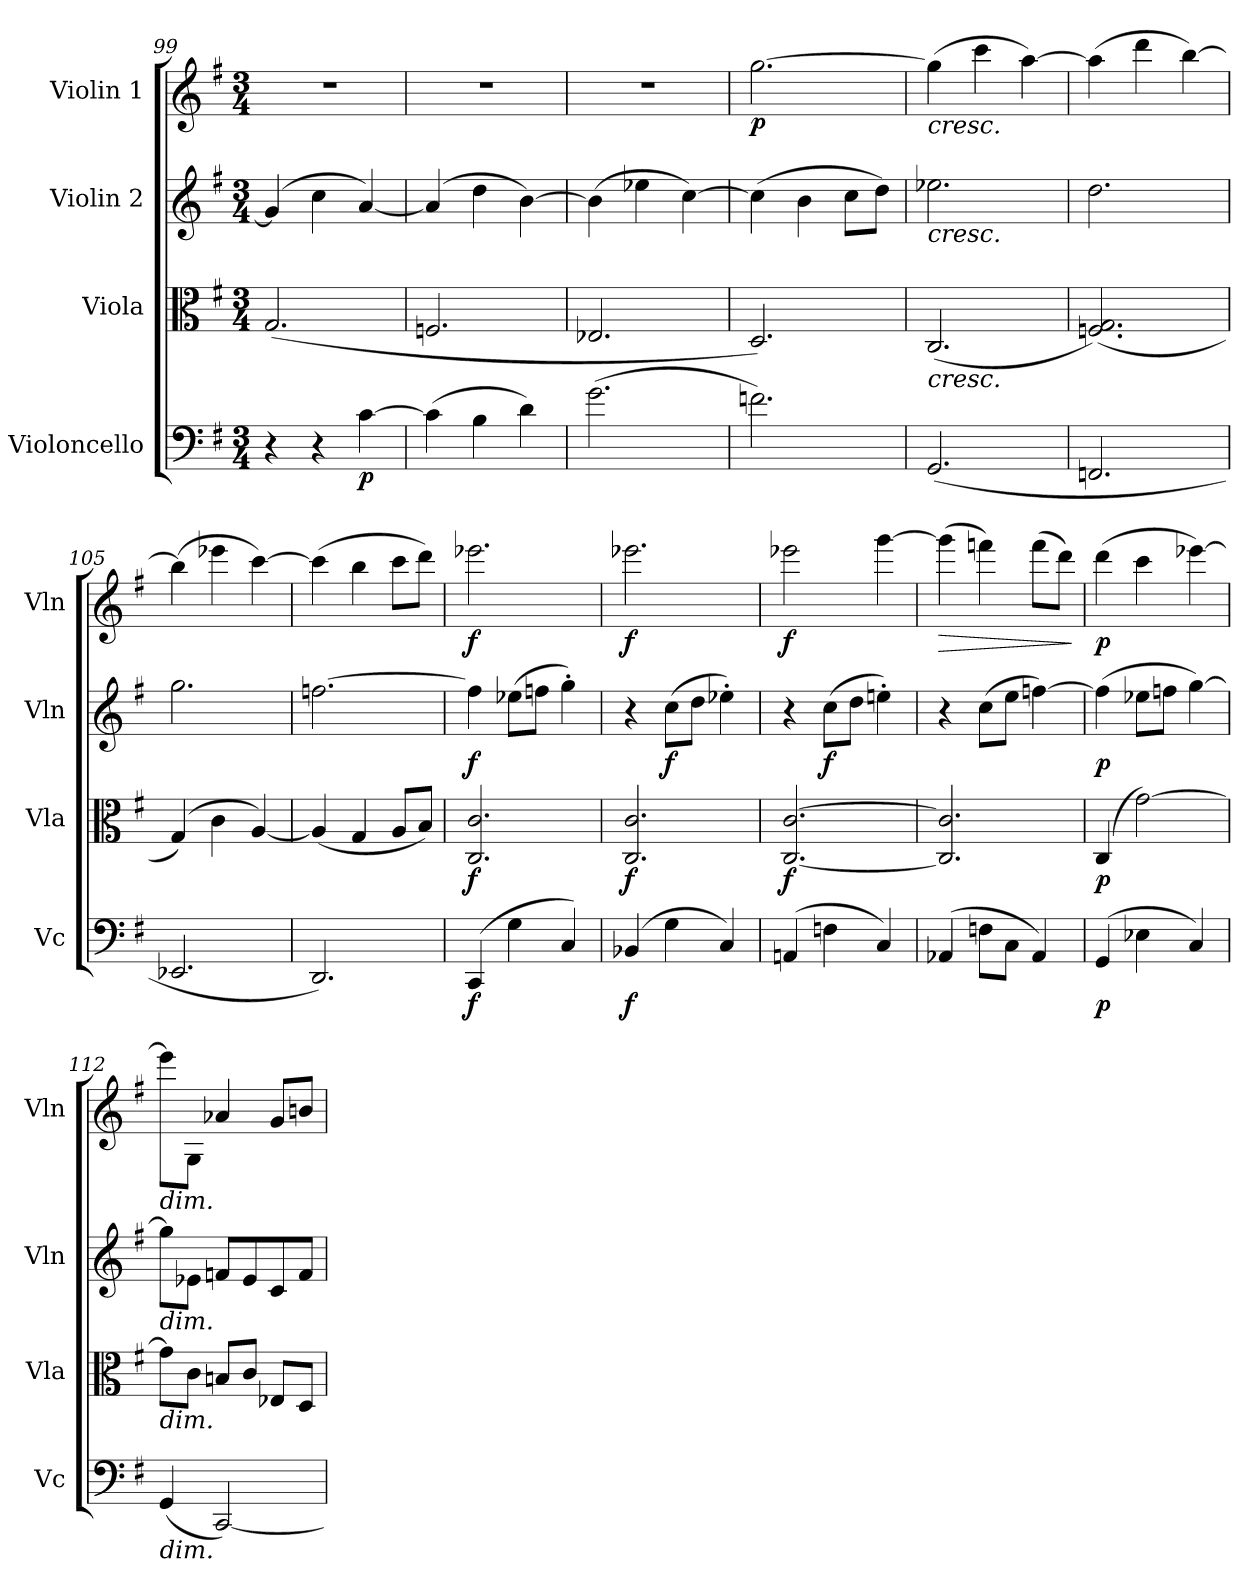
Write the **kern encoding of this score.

**kern	**dynam	**kern	**dynam	**kern	**dynam	**kern	**dynam
*part4	*part4	*part3	*part3	*part2	*part2	*part1	*part1
*staff4	*staff4	*staff3	*staff3	*staff2	*staff2	*staff1	*staff1
*I"Violoncello	*	*I"Viola	*	*I"Violin 2	*	*I"Violin 1	*
*I'Vc	*	*I'Vla	*	*I'Vln	*	*I'Vln	*
*clefF4	*	*clefC3	*	*clefG2	*	*clefG2	*
*k[f#]	*	*k[f#]	*	*k[f#]	*	*k[f#]	*
*M3/4	*	*M3/4	*	*M3/4	*	*M3/4	*
=99	=99	=99	=99	=99	=99	=99	=99
4r	.	(2.G/	.	(4g/]	.	2.r	.
4r	.	.	.	4cc\	.	.	.
!	!LO:DY:b	!	!	!	!	!	!
[4c\	p	.	.	[4a/)	.	.	.
=100	=100	=100	=100	=100	=100	=100	=100
(4c\]	.	2.Fn/	.	(4a/]	.	2.r	.
4B\	.	.	.	4dd\	.	.	.
4d\)	.	.	.	[4b\)	.	.	.
=101	=101	=101	=101	=101	=101	=101	=101
(2.g\	.	2.E-X/	.	(4b\]	.	2.r	.
.	.	.	.	4ee-X\	.	.	.
.	.	.	.	[4cc\)	.	.	.
=102	=102	=102	=102	=102	=102	=102	=102
!	!	!	!	!	!	!	!LO:DY:b
2.fn\)	.	2.D/)	.	(4cc\]	.	[2.gg\	p
.	.	.	.	4b\	.	.	.
.	.	.	.	8cc\L	.	.	.
.	.	.	.	8dd\J)	.	.	.
=103	=103	=103	=103	=103	=103	=103	=103
!	!	!	!	!	!	!LO:TX:b:i:t=cresc.	!
!	!	!	!	!LO:TX:b:i:t=cresc.	!	!	!
!	!	!LO:TX:b:i:t=cresc.	!	!	!	!	!
(2.GG/	.	(2.C/	.	2.ee-X\	.	(4gg\]	.
.	.	.	.	.	.	4ccc\	.
.	.	.	.	.	.	[4aa\)	.
!!LO:LB:g=z
=104	=104	=104	=104	=104	=104	=104	=104
2.FFn/	.	(2.Fn/ 2.G/)	.	2.dd\	.	(4aa\]	.
.	.	.	.	.	.	4ddd\	.
.	.	.	.	.	.	[4bb\)	.
=105	=105	=105	=105	=105	=105	=105	=105
2.EE-X/	.	(4G/)	.	2.gg\	.	(4bb\]	.
.	.	4c\	.	.	.	4eee-X\	.
.	.	[4A/)	.	.	.	[4ccc\)	.
=106	=106	=106	=106	=106	=106	=106	=106
2.DD/)	.	(4A/]	.	[2.ffn\	.	(4ccc\]	.
.	.	4G/	.	.	.	4bb\	.
.	.	8A/L	.	.	.	8ccc\L	.
.	.	8B/J)	.	.	.	8ddd\J)	.
=107	=107	=107	=107	=107	=107	=107	=107
!	!LO:DY:b	!	!LO:DY:b	!	!LO:DY:b	!	!LO:DY:b
(4CC/	f	2.C/ 2.c/	f	4ff\]	f	2.eee-X\	f
4G\	.	.	.	(8ee-X\L	.	.	.
.	.	.	.	8ffn\J	.	.	.
4C/)	.	.	.	4gg'\)	.	.	.
=108	=108	=108	=108	=108	=108	=108	=108
!	!LO:DY:b	!	!LO:DY:b	!	!	!	!LO:DY:b
(4BB-X/	f	2.C/ 2.c/	f	4r	.	2.eee-X\	f
!	!	!	!	!	!LO:DY:b	!	!
4G\	.	.	.	(8cc\L	f	.	.
.	.	.	.	8dd\J	.	.	.
4C/)	.	.	.	4ee-X'\)	.	.	.
=109	=109	=109	=109	=109	=109	=109	=109
!	!	!	!LO:DY:b	!	!	!	!LO:DY:b
(4AAn/	.	[2.C/ [2.c/	f	4r	.	2eee-X\	f
!	!	!	!	!	!LO:DY:b	!	!
4Fn\	.	.	.	(8cc\L	f	.	.
.	.	.	.	8dd\J	.	.	.
4C/)	.	.	.	4een'\)	.	[4ggg\	.
=110	=110	=110	=110	=110	=110	=110	=110
!	!	!	!	!	!	!	!LO:HP:b
(4AA-X/	.	2.C/] 2.c/]	.	4r	.	(4ggg\]	>
8Fn\L	.	.	.	(8cc\L	.	4fffn\)	.
8C\J	.	.	.	8ee\J	.	.	.
4AA-/)	.	.	.	[4ffn\)	.	(8fff\L	.
.	.	.	.	.	.	8ddd\J)	.
.	.	.	.	.	.	.	]
=111	=111	=111	=111	=111	=111	=111	=111
!	!LO:DY:b	!	!LO:DY:b	!	!LO:DY:b	!	!LO:DY:b
(4GG/	p	(4C/	p	(4ff\]	p	(4ddd\	p
4E-X\	.	[2g\)	.	8ee-X\L	.	4ccc\	.
.	.	.	.	8ffn\J	.	.	.
4C/)	.	.	.	[4gg\)	.	[4eee-X\)	.
=112	=112	=112	=112	=112	=112	=112	=112
!	!	!	!	!	!	!LO:TX:b:i:t=dim.	!
!	!	!	!	!LO:TX:b:i:t=dim.	!	!	!
!	!	!LO:TX:b:i:t=dim.	!	!	!	!	!
!LO:TX:b:i:t=dim.	!	!	!	!	!	!	!
(4GG/	.	8g\L]	.	8gg\L]	.	8eee-\L]	.
.	.	8c\J	.	8e-X\J	.	8G\J	.
[2CC/)	.	8Bn/L	.	8fn/L	.	4a-X/	.
.	.	8c/J	.	8e-/	.	.	.
.	.	8E-X/L	.	8c/	.	8g/L	.
.	.	8D/J	.	8f/J	.	8bn/J	.
=	=	=	=	=	=	=	=
*-	*-	*-	*-	*-	*-	*-	*-
